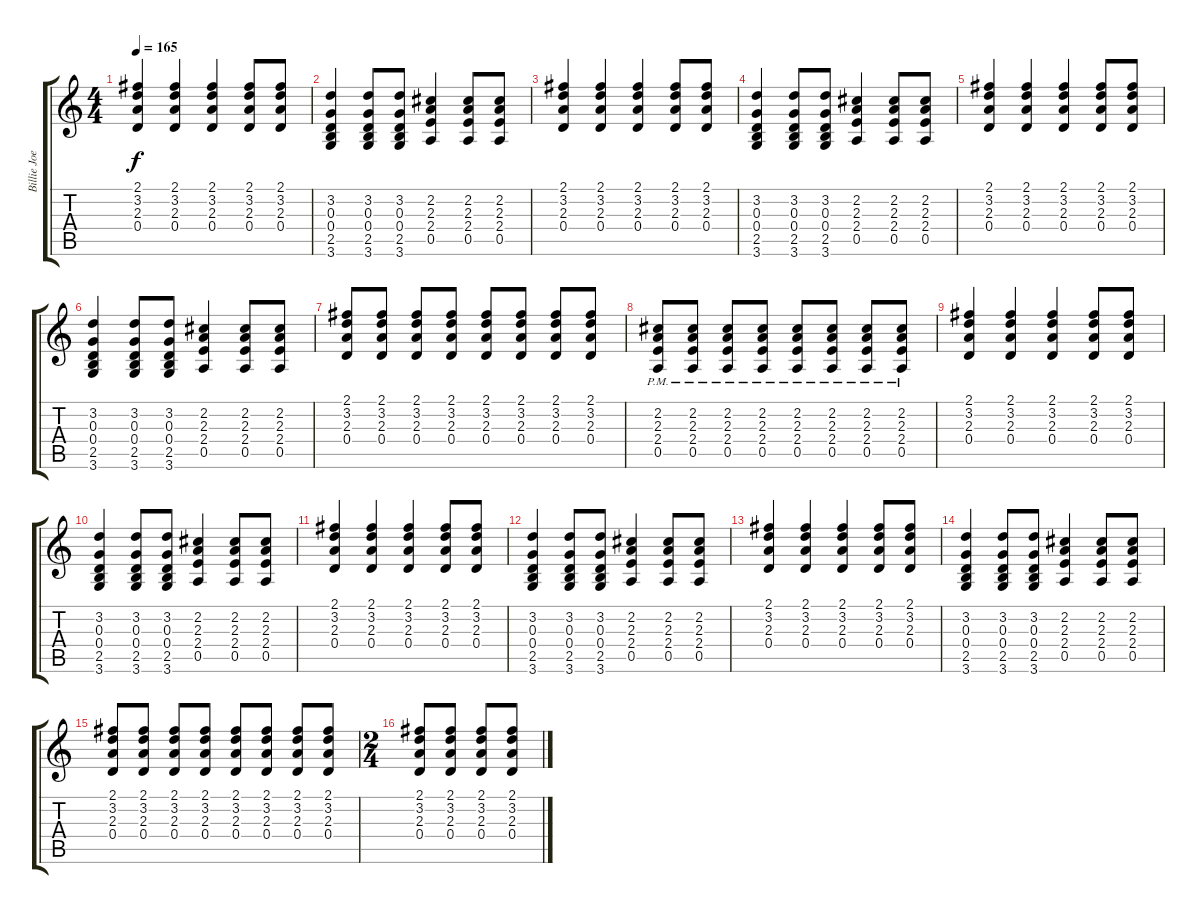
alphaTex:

\track ("Billie Joe Armstrong (Rhythm Guitar)" "Billie Joe") {instrument distortionguitar}
\staff {score tabs}
\tuning (E4 B3 G3 D3 A2 E2) {hide}
\ts (4 4)
\tempo 165
\clef g2
\ks c
(2.1 3.2 2.3 0.4).4{dy f} (2.1 3.2 2.3 0.4).4 (2.1 3.2 2.3 0.4).4 (2.1 3.2 2.3 0.4).8 (2.1 3.2 2.3 0.4).8 |
(3.2 0.3 0.4 2.5 3.6).4 (3.2 0.3 0.4 2.5 3.6).8 (3.2 0.3 0.4 2.5 3.6).8 (2.2 2.3 2.4 0.5).4 (2.2 2.3 2.4 0.5).8 (2.2 2.3 2.4 0.5).8 |
(2.1 3.2 2.3 0.4).4 (2.1 3.2 2.3 0.4).4 (2.1 3.2 2.3 0.4).4 (2.1 3.2 2.3 0.4).8 (2.1 3.2 2.3 0.4).8 |
(3.2 0.3 0.4 2.5 3.6).4 (3.2 0.3 0.4 2.5 3.6).8 (3.2 0.3 0.4 2.5 3.6).8 (2.2 2.3 2.4 0.5).4 (2.2 2.3 2.4 0.5).8 (2.2 2.3 2.4 0.5).8 |
(2.1 3.2 2.3 0.4).4 (2.1 3.2 2.3 0.4).4 (2.1 3.2 2.3 0.4).4 (2.1 3.2 2.3 0.4).8 (2.1 3.2 2.3 0.4).8 |
(3.2 0.3 0.4 2.5 3.6).4 (3.2 0.3 0.4 2.5 3.6).8 (3.2 0.3 0.4 2.5 3.6).8 (2.2 2.3 2.4 0.5).4 (2.2 2.3 2.4 0.5).8 (2.2 2.3 2.4 0.5).8 |
(2.1 3.2 2.3 0.4).8 (2.1 3.2 2.3 0.4).8 (2.1 3.2 2.3 0.4).8 (2.1 3.2 2.3 0.4).8 (2.1 3.2 2.3 0.4).8 (2.1 3.2 2.3 0.4).8 (2.1 3.2 2.3 0.4).8 (2.1 3.2 2.3 0.4).8 |
(2.2{pm} 2.3{pm} 2.4{pm} 0.5{pm}).8 (2.2{pm} 2.3{pm} 2.4{pm} 0.5{pm}).8 (2.2{pm} 2.3{pm} 2.4{pm} 0.5{pm}).8 (2.2{pm} 2.3{pm} 2.4{pm} 0.5{pm}).8 (2.2{pm} 2.3{pm} 2.4{pm} 0.5{pm}).8 (2.2{pm} 2.3{pm} 2.4{pm} 0.5{pm}).8 (2.2{pm} 2.3{pm} 2.4{pm} 0.5{pm}).8 (2.2{pm} 2.3{pm} 2.4{pm} 0.5{pm}).8 |
(2.1 3.2 2.3 0.4).4 (2.1 3.2 2.3 0.4).4 (2.1 3.2 2.3 0.4).4 (2.1 3.2 2.3 0.4).8 (2.1 3.2 2.3 0.4).8 |
(3.2 0.3 0.4 2.5 3.6).4 (3.2 0.3 0.4 2.5 3.6).8 (3.2 0.3 0.4 2.5 3.6).8 (2.2 2.3 2.4 0.5).4 (2.2 2.3 2.4 0.5).8 (2.2 2.3 2.4 0.5).8 |
(2.1 3.2 2.3 0.4).4 (2.1 3.2 2.3 0.4).4 (2.1 3.2 2.3 0.4).4 (2.1 3.2 2.3 0.4).8 (2.1 3.2 2.3 0.4).8 |
(3.2 0.3 0.4 2.5 3.6).4 (3.2 0.3 0.4 2.5 3.6).8 (3.2 0.3 0.4 2.5 3.6).8 (2.2 2.3 2.4 0.5).4 (2.2 2.3 2.4 0.5).8 (2.2 2.3 2.4 0.5).8 |
(2.1 3.2 2.3 0.4).4 (2.1 3.2 2.3 0.4).4 (2.1 3.2 2.3 0.4).4 (2.1 3.2 2.3 0.4).8 (2.1 3.2 2.3 0.4).8 |
(3.2 0.3 0.4 2.5 3.6).4 (3.2 0.3 0.4 2.5 3.6).8 (3.2 0.3 0.4 2.5 3.6).8 (2.2 2.3 2.4 0.5).4 (2.2 2.3 2.4 0.5).8 (2.2 2.3 2.4 0.5).8 |
(2.1 3.2 2.3 0.4).8 (2.1 3.2 2.3 0.4).8 (2.1 3.2 2.3 0.4).8 (2.1 3.2 2.3 0.4).8 (2.1 3.2 2.3 0.4).8 (2.1 3.2 2.3 0.4).8 (2.1 3.2 2.3 0.4).8 (2.1 3.2 2.3 0.4).8 |
\ts (2 4)
(2.1 3.2 2.3 0.4).8 (2.1 3.2 2.3 0.4).8 (2.1 3.2 2.3 0.4).8 (2.1 3.2 2.3 0.4).8
